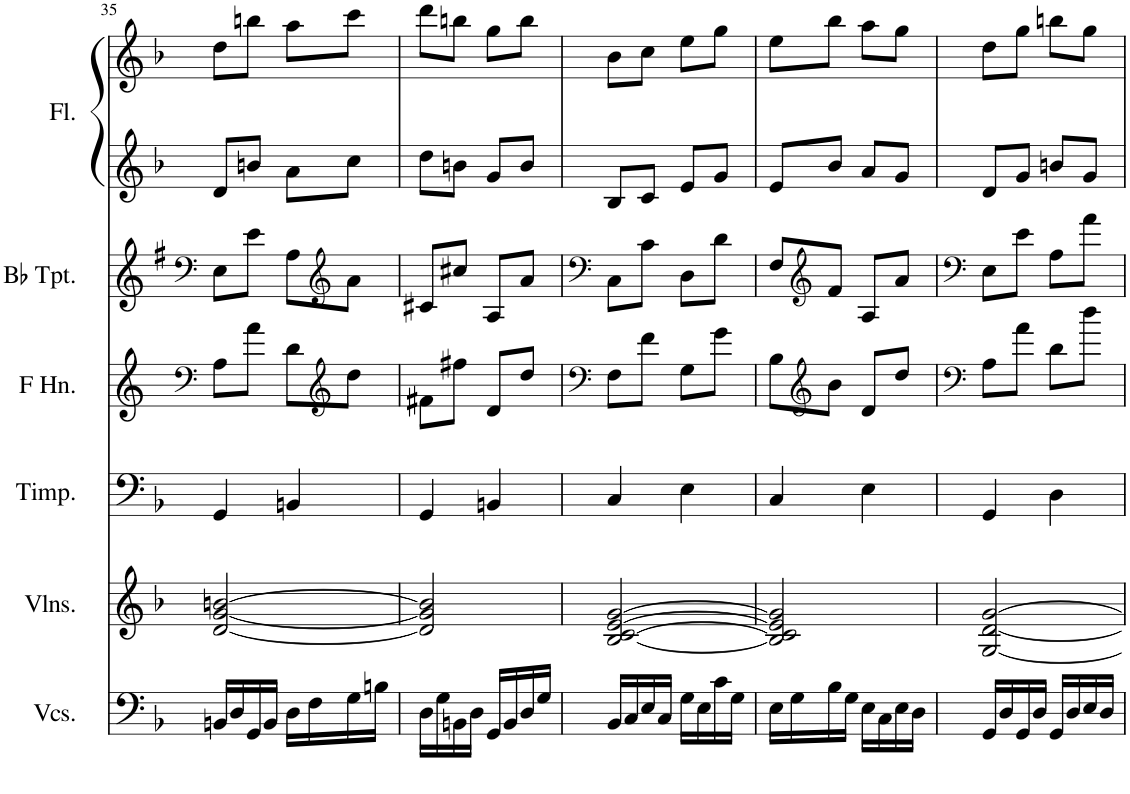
**kern	**kern	**kern	**kern	**kern	**kern	**kern
*part6	*part5	*part4	*part3	*part2	*part1	*part1
*staff7	*staff6	*staff5	*staff4	*staff3	*staff2	*staff1
*I"Violoncellos	*I"Violins	*I"Timpani	*I"Horn in F	*I"Bb Trumpet	*I"Flute	*
*I'Vcs.	*I'Vlns.	*I'Timp.	*	*I'Bb Tpt.	*I'Fl.	*
!!LO:PB:g=z
*clefF4	*clefG2	*clefF4	*clefF4	*clefF4	*clefG2	*clefG2
*	*	*	*Trd4c7	*Trd1c2	*	*
*k[b-]	*k[b-]	*k[b-]	*k[]	*k[f#]	*k[b-]	*k[b-]
*M2/4	*M2/4	*M2/4	*M2/4	*M2/4	*M2/4	*M2/4
=35	=35	=35	=35	=35	=35	=35
16BBn/LL	[2d/ [2g/ [2bn/	4GG/	8A\L	8E\L	8d/L	8dd\L
16D/	.	.	.	.	.	.
16GG/	.	.	8a\J	8e\J	8bn/J	8bbn\J
16BB/JJ	.	.	.	.	.	.
16D\LL	.	4BBn/	8d\L	8A\L	8a\L	8aa\L
16F\	.	.	.	.	.	.
*	*	*	*clefG2	*clefG2	*	*
16G\	.	.	8dd\J	8a\J	8cc\J	8ccc\J
16Bn\JJ	.	.	.	.	.	.
=36	=36	=36	=36	=36	=36	=36
16D\LL	2d/] 2g/] 2b/]	4GG/	8f#X\L	8c#X/L	8dd\L	8ddd\L
16G\	.	.	.	.	.	.
16BBn\	.	.	8ff#X\J	8cc#X/J	8bn\J	8bbn\J
16D\JJ	.	.	.	.	.	.
16GG/LL	.	4BBn/	8d/L	8A/L	8g/L	8gg\L
16BB/	.	.	.	.	.	.
16D/	.	.	8dd/J	8a/J	8b/J	8bb\J
16G/JJ	.	.	.	.	.	.
=37	=37	=37	=37	=37	=37	=37
*	*	*	*clefF4	*clefF4	*	*
16BB-/LL	[2B-/ [2c/ [2e/ [2g/	4C/	8F\L	8C\L	8B-/L	8b-\L
16C/	.	.	.	.	.	.
16E/	.	.	8f\J	8c\J	8c/J	8cc\J
16C/JJ	.	.	.	.	.	.
16G\LL	.	4E\	8G\L	8D\L	8e/L	8ee\L
16E\	.	.	.	.	.	.
16c\	.	.	8g\J	8d\J	8g/J	8gg\J
16G\JJ	.	.	.	.	.	.
=38	=38	=38	=38	=38	=38	=38
16E\LL	2B-/] 2c/] 2e/] 2g/]	4C/	8B\L	8F#/L	8e/L	8ee\L
16G\	.	.	.	.	.	.
*	*	*	*clefG2	*clefG2	*	*
16B-\	.	.	8b\J	8f#/J	8b-/J	8bb-\J
16G\JJ	.	.	.	.	.	.
16E\LL	.	4E\	8d/L	8A/L	8a/L	8aa\L
16C\	.	.	.	.	.	.
16E\	.	.	8dd/J	8a/J	8g/J	8gg\J
16D\JJ	.	.	.	.	.	.
=39	=39	=39	=39	=39	=39	=39
*	*	*	*clefF4	*clefF4	*	*
16GG/LL	[2G/ [2d/ [2g/	4GG/	8A\L	8E\L	8d/L	8dd\L
16D/	.	.	.	.	.	.
16GG/	.	.	8a\J	8e\J	8g/J	8gg\J
16D/JJ	.	.	.	.	.	.
16GG/LL	.	4D\	8d\L	8A\L	8bn/L	8bbn\L
16D/	.	.	.	.	.	.
16E/	.	.	8dd\J	8a\J	8g/J	8gg\J
16D/JJ	.	.	.	.	.	.
=	=	=	=	=	=	=
*-	*-	*-	*-	*-	*-	*-
